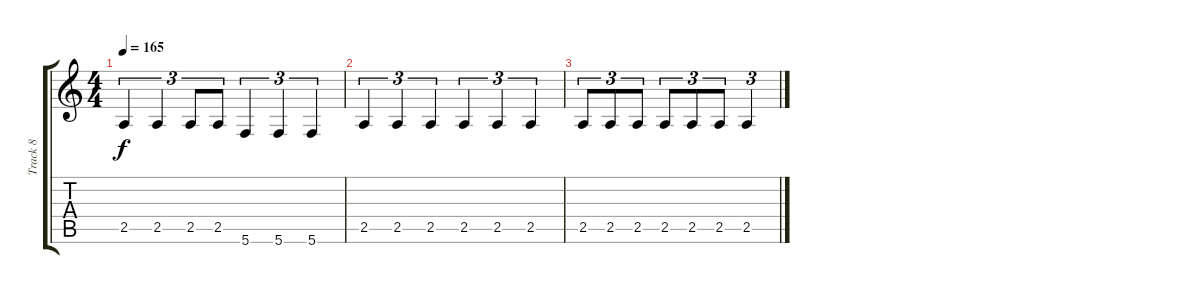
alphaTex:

\track ("Track 8" "Track 8") {instrument electricbasspick}
\staff {score tabs}
\tuning (D4 A3 F3 C3 G2 C2) {hide}
\ts (4 4)
\tempo 165
\clef g2
\ks c
2.5.4{tu (3 2) dy f} 2.5.4{tu (3 2)} 2.5.8{tu (3 2)} 2.5.8{tu (3 2)} 5.6.4{tu (3 2)} 5.6.4{tu (3 2)} 5.6.4{tu (3 2)} |
2.5.4{tu (3 2)} 2.5.4{tu (3 2)} 2.5.4{tu (3 2)} 2.5.4{tu (3 2)} 2.5.4{tu (3 2)} 2.5.4{tu (3 2)} |
2.5.8{tu (3 2)} 2.5.8{tu (3 2)} 2.5.8{tu (3 2)} 2.5.8{tu (3 2)} 2.5.8{tu (3 2)} 2.5.8{tu (3 2)} 2.5.4{tu (3 2)}
